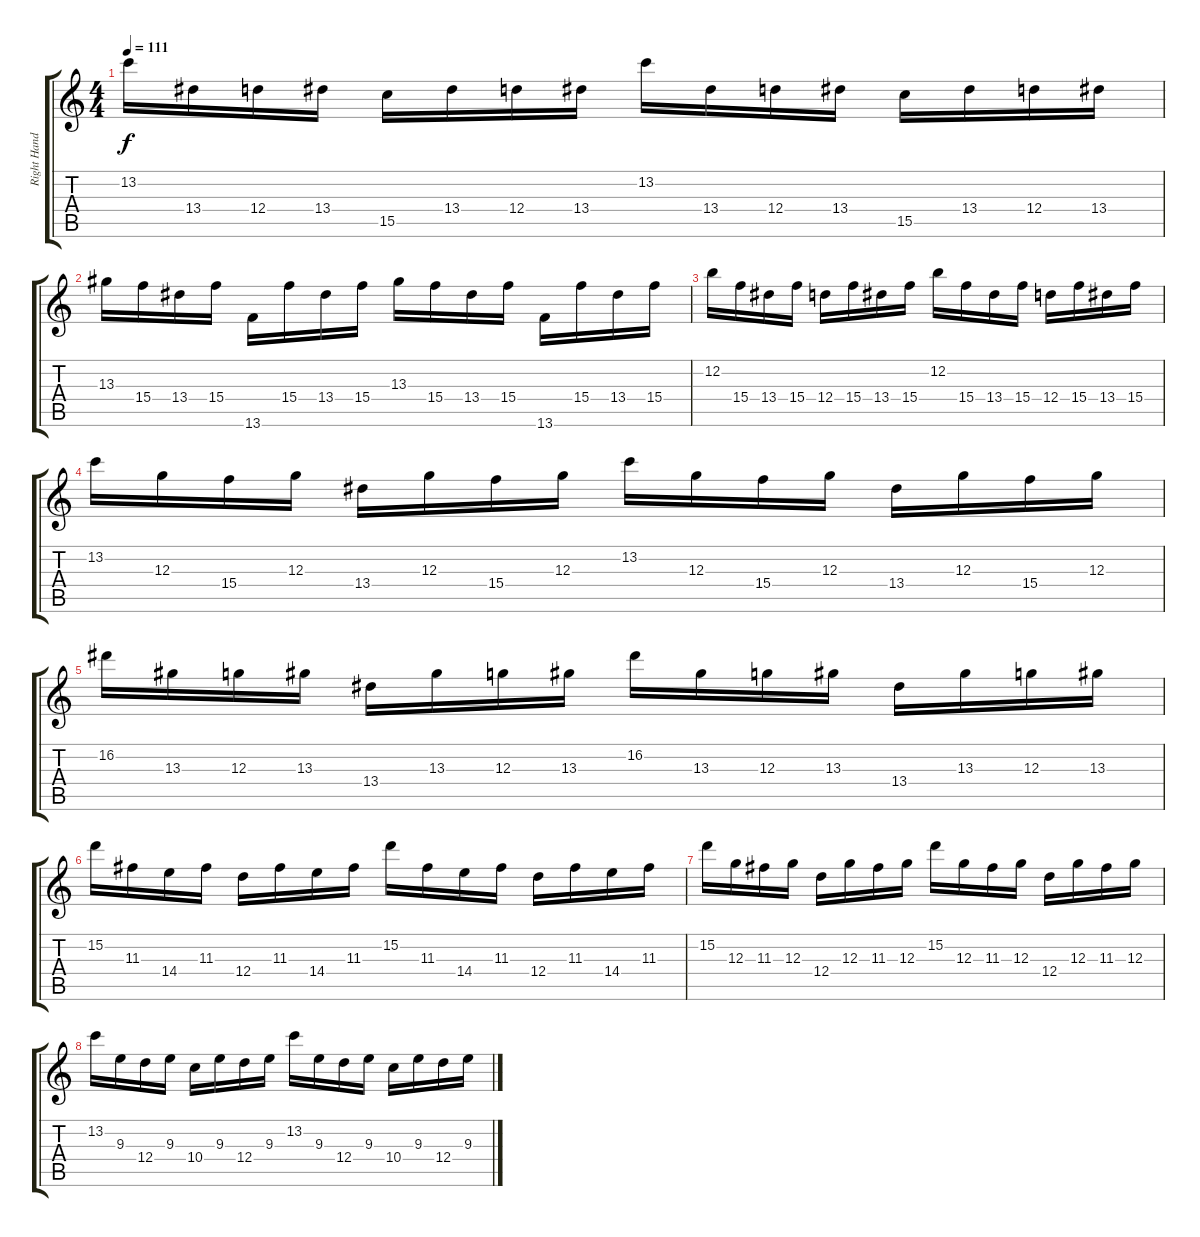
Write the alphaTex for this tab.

\track ("Right Hand" "Right Hand") {instrument electricguitarclean}
\staff {score tabs}
\tuning (E4 B3 G3 D3 A2 E2) {hide}
\ts (4 4)
\tempo 111
\clef g2
\ks c
13.2.16{dy f instrument electricguitarclean} 13.4.16 12.4.16 13.4.16 15.5.16 13.4.16 12.4.16 13.4.16 13.2.16 13.4.16 12.4.16 13.4.16 15.5.16 13.4.16 12.4.16 13.4.16 |
13.3.16 15.4.16 13.4.16 15.4.16 13.6.16 15.4.16 13.4.16 15.4.16 13.3.16 15.4.16 13.4.16 15.4.16 13.6.16 15.4.16 13.4.16 15.4.16 |
12.2.16 15.4.16 13.4.16 15.4.16 12.4.16 15.4.16 13.4.16 15.4.16 12.2.16 15.4.16 13.4.16 15.4.16 12.4.16 15.4.16 13.4.16 15.4.16 |
13.2.16 12.3.16 15.4.16 12.3.16 13.4.16 12.3.16 15.4.16 12.3.16 13.2.16 12.3.16 15.4.16 12.3.16 13.4.16 12.3.16 15.4.16 12.3.16 |
16.2.16 13.3.16 12.3.16 13.3.16 13.4.16 13.3.16 12.3.16 13.3.16 16.2.16 13.3.16 12.3.16 13.3.16 13.4.16 13.3.16 12.3.16 13.3.16 |
15.2.16 11.3.16 14.4.16 11.3.16 12.4.16 11.3.16 14.4.16 11.3.16 15.2.16 11.3.16 14.4.16 11.3.16 12.4.16 11.3.16 14.4.16 11.3.16 |
15.2.16 12.3.16 11.3.16 12.3.16 12.4.16 12.3.16 11.3.16 12.3.16 15.2.16 12.3.16 11.3.16 12.3.16 12.4.16 12.3.16 11.3.16 12.3.16 |
13.2.16 9.3.16 12.4.16 9.3.16 10.4.16 9.3.16 12.4.16 9.3.16 13.2.16 9.3.16 12.4.16 9.3.16 10.4.16 9.3.16 12.4.16 9.3.16
